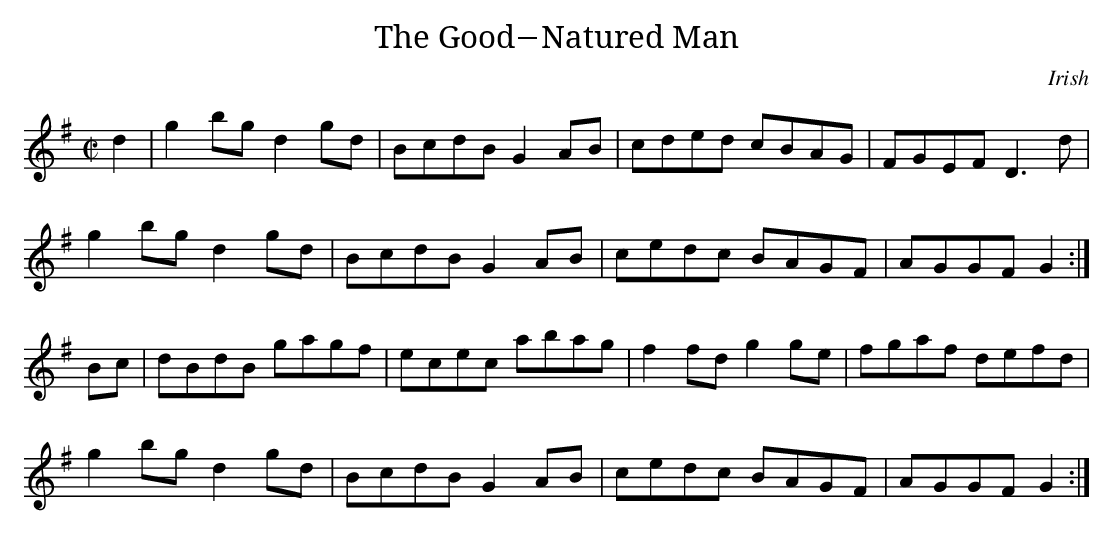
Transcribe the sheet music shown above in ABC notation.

X:1
T:The Good−Natured Man
M:C|
K:G
d2 | g2 bg d2 gd | BcdB G2 AB | cded cBAG | FGEF D3 d |
g2 bg d2 gd | BcdB G2 AB | cedc BAGF | AGGF G2 :|
Bc | dBdB gagf | ecec abag | f2 fd g2 ge | fgaf defd |
g2 bg d2 gd | BcdB G2 AB | cedc BAGF | AGGF G2 :|
